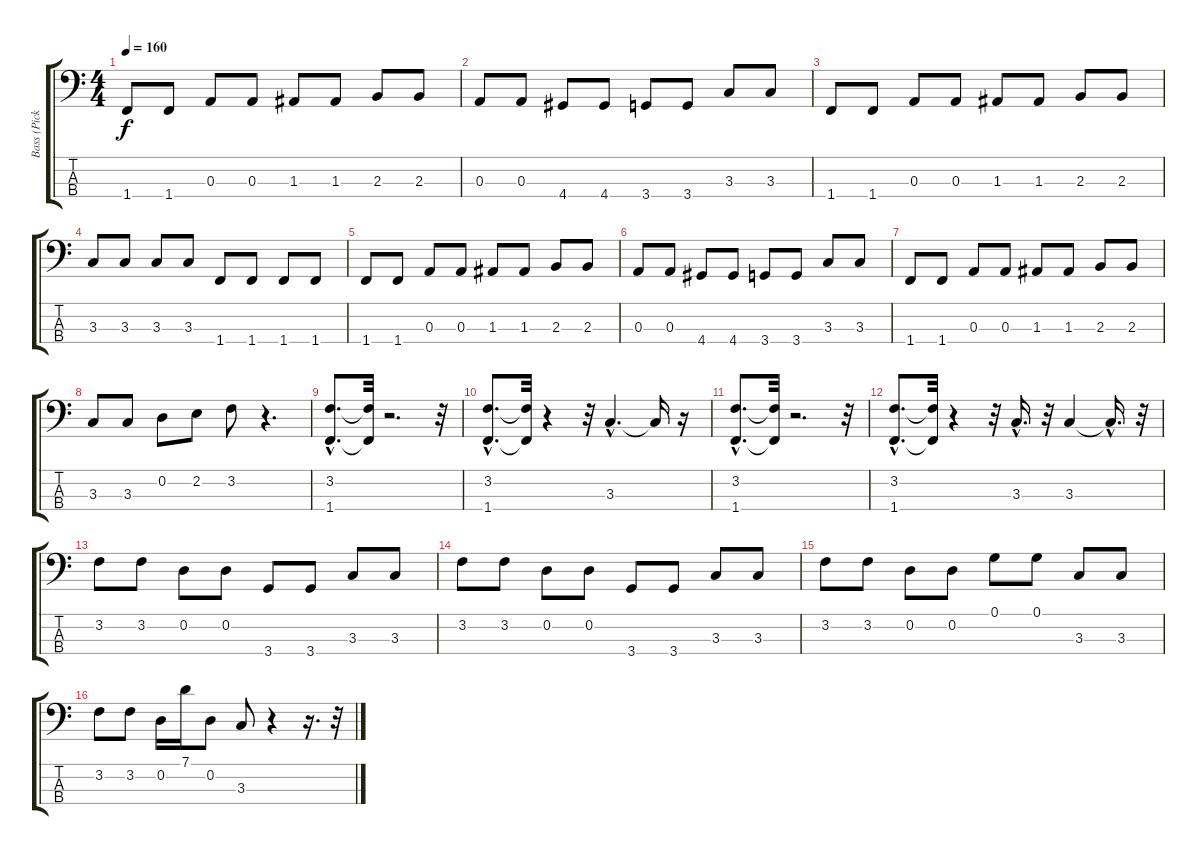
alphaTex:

\track ("Bass (Pick)" "Bass (Pick") {instrument electricbasspick}
\staff {score tabs}
\tuning (G2 D2 A1 E1) {hide}
\ts (4 4)
\tempo 160
\clef f4
\ks c
1.4.8{dy f} 1.4.8 0.3.8 0.3.8 1.3.8 1.3.8 2.3.8 2.3.8 |
0.3.8 0.3.8 4.4.8 4.4.8 3.4.8 3.4.8 3.3.8 3.3.8 |
1.4.8 1.4.8 0.3.8 0.3.8 1.3.8 1.3.8 2.3.8 2.3.8 |
3.3.8 3.3.8 3.3.8 3.3.8 1.4.8 1.4.8 1.4.8 1.4.8 |
1.4.8 1.4.8 0.3.8 0.3.8 1.3.8 1.3.8 2.3.8 2.3.8 |
0.3.8 0.3.8 4.4.8 4.4.8 3.4.8 3.4.8 3.3.8 3.3.8 |
1.4.8 1.4.8 0.3.8 0.3.8 1.3.8 1.3.8 2.3.8 2.3.8 |
3.3.8 3.3.8 0.2.8 2.2.8 3.2.8 r.4{d} |
(3.2{hac} 1.4{hac}).8{d volume 16} (3.2{t} 1.4{t}).32 r.2{d} r.32 |
(3.2{hac} 1.4{hac}).8{d} (3.2{t} 1.4{t}).32 r.4 r.32 3.3{hac}.4{d} 3.3{t}.16 r.16 |
(3.2{hac} 1.4{hac}).8{d} (3.2{t} 1.4{t}).32 r.2{d} r.32 |
(3.2{hac} 1.4{hac}).8{d} (3.2{t} 1.4{t}).32 r.4 r.32 3.3{hac}.16{d} r.32 3.3.4 3.3{hac t}.16{d} r.32 |
3.2.8 3.2.8 0.2.8 0.2.8 3.4.8 3.4.8 3.3.8 3.3.8 |
3.2.8 3.2.8 0.2.8 0.2.8 3.4.8 3.4.8 3.3.8 3.3.8 |
3.2.8 3.2.8 0.2.8 0.2.8 0.1.8 0.1.8 3.3.8 3.3.8 |
3.2.8 3.2.8 0.2.16 7.1.16 0.2.8 3.3.8 r.4 r.16{d} r.32
